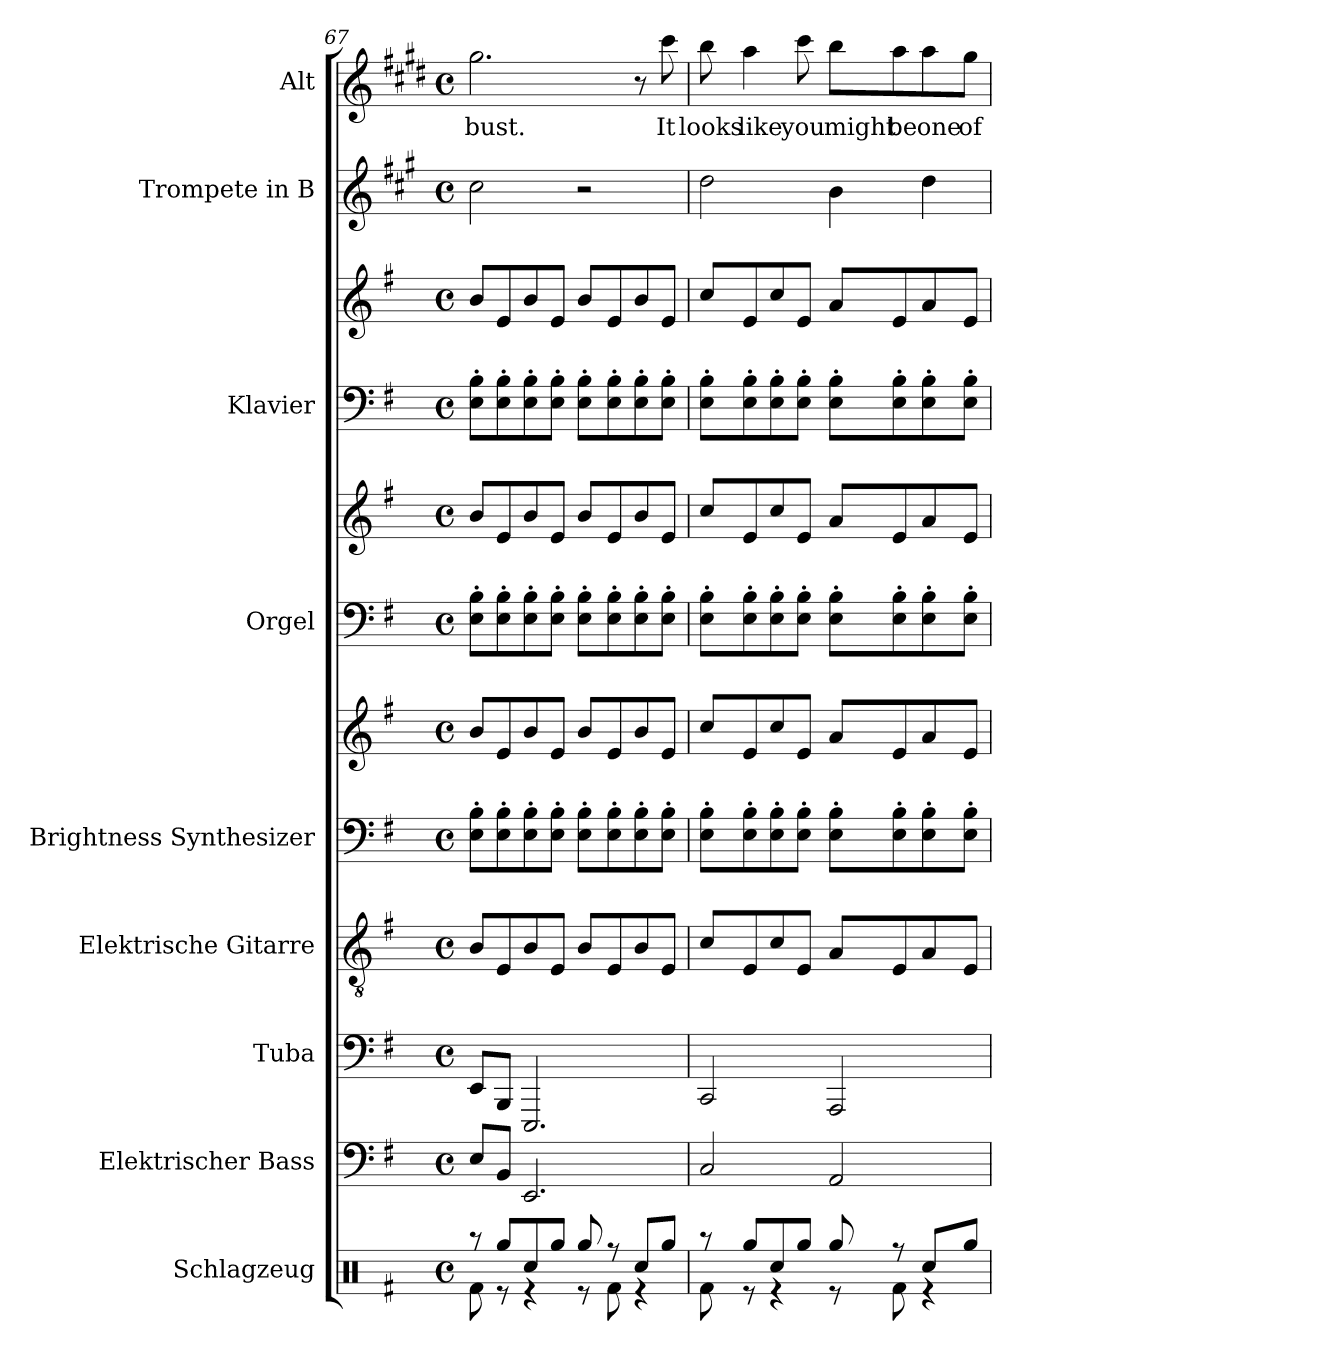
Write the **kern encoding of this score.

**kern	**kern	**kern	**kern	**kern	**kern	**kern	**kern	**kern	**kern	**kern	**kern	**text
*part9	*part8	*part7	*part6	*part5	*part5	*part4	*part4	*part3	*part3	*part2	*part1	*part1
*staff12	*staff11	*staff10	*staff9	*staff8	*staff7	*staff6	*staff5	*staff4	*staff3	*staff2	*staff1	*staff1
*I"Schlagzeug	*I"Elektrischer Bass	*I"Tuba	*I"Elektrische Gitarre	*I"Brightness Synthesizer	*	*I"Orgel	*	*I"Klavier	*	*I"Trompete in B	*I"Alt	*
*I'Schlgz.	*I'E. B.	*I'Tba.	*I'E-Git.	*I'Synth.	*	*I'Org.	*	*I'Klav.	*	*	*I'A.	*
*clefX	*clefF4	*clefF4	*clefGv2	*clefF4	*clefG2	*clefF4	*clefG2	*clefF4	*clefG2	*clefG2	*clefG2	*
*	*ITrd7c12	*	*	*	*	*	*	*	*	*ITrd1c2	*ITrd5c9	*
*k[f#]	*k[f#]	*k[f#]	*k[f#]	*k[f#]	*k[f#]	*k[f#]	*k[f#]	*k[f#]	*k[f#]	*k[f#]	*k[f#]	*
*M4/4	*M4/4	*M4/4	*M4/4	*M4/4	*M4/4	*M4/4	*M4/4	*M4/4	*M4/4	*M4/4	*M4/4	*
*met(c)	*met(c)	*met(c)	*met(c)	*met(c)	*met(c)	*met(c)	*met(c)	*met(c)	*met(c)	*met(c)	*met(c)	*
=67	=67	=67	=67	=67	=67	=67	=67	=67	=67	=67	=67	=67
*^	*	*	*	*	*	*	*	*	*	*	*	*
!	!	!	!	!	!	!	!	!	!	!	!	!	!LO:LY:b
8r	8Rf\	8EE/L	8EE/L	8B/L	8E\' 8B\'L	8b/L	8E\' 8B\'L	8b/L	8E\' 8B\'L	8b/L	2b\	2.b\	bust.
8Rgg/L	8r	8BBB/J	8BBB/J	8E/	8E\' 8B\'	8e/	8E\' 8B\'	8e/	8E\' 8B\'	8e/	.	.	.
8Rcc/	4r	2.EEE/	2.EEE/	8B/	8E\' 8B\'	8b/	8E\' 8B\'	8b/	8E\' 8B\'	8b/	.	.	.
8Rgg/J	.	.	.	8E/J	8E\' 8B\'J	8e/J	8E\' 8B\'J	8e/J	8E\' 8B\'J	8e/J	.	.	.
8Rgg/	8r	.	.	8B/L	8E\' 8B\'L	8b/L	8E\' 8B\'L	8b/L	8E\' 8B\'L	8b/L	2r	.	.
8r	8Rf\	.	.	8E/	8E\' 8B\'	8e/	8E\' 8B\'	8e/	8E\' 8B\'	8e/	.	.	.
8Rcc/L	4r	.	.	8B/	8E\' 8B\'	8b/	8E\' 8B\'	8b/	8E\' 8B\'	8b/	.	8r	.
!	!	!	!	!	!	!	!	!	!	!	!	!	!LO:LY:b
8Rgg/J	.	.	.	8E/J	8E\' 8B\'J	8e/J	8E\' 8B\'J	8e/J	8E\' 8B\'J	8e/J	.	8ee\	It
!!LO:PB:g=z
=68	=68	=68	=68	=68	=68	=68	=68	=68	=68	=68	=68	=68	=68
!	!	!	!	!	!	!	!	!	!	!	!	!	!LO:LY:b
8r	8Rf\	2CC/	2CC/	8c/L	8E\' 8B\'L	8cc/L	8E\' 8B\'L	8cc/L	8E\' 8B\'L	8cc/L	2cc\	8dd\	looks
!	!	!	!	!	!	!	!	!	!	!	!	!	!LO:LY:b
8Rgg/L	8r	.	.	8E/	8E\' 8B\'	8e/	8E\' 8B\'	8e/	8E\' 8B\'	8e/	.	4cc\	like
8Rcc/	4r	.	.	8c/	8E\' 8B\'	8cc/	8E\' 8B\'	8cc/	8E\' 8B\'	8cc/	.	.	.
!	!	!	!	!	!	!	!	!	!	!	!	!	!LO:LY:b
8Rgg/J	.	.	.	8E/J	8E\' 8B\'J	8e/J	8E\' 8B\'J	8e/J	8E\' 8B\'J	8e/J	.	8ee\	you
!	!	!	!	!	!	!	!	!	!	!	!	!	!LO:LY:b
8Rgg/	8r	2AAA/	2AAA/	8A/L	8E\' 8B\'L	8a/L	8E\' 8B\'L	8a/L	8E\' 8B\'L	8a/L	4a\	8dd\L	might
!	!	!	!	!	!	!	!	!	!	!	!	!	!LO:LY:b
8r	8Rf\	.	.	8E/	8E\' 8B\'	8e/	8E\' 8B\'	8e/	8E\' 8B\'	8e/	.	8cc\	be
!	!	!	!	!	!	!	!	!	!	!	!	!	!LO:LY:b
8Rcc/L	4r	.	.	8A/	8E\' 8B\'	8a/	8E\' 8B\'	8a/	8E\' 8B\'	8a/	4cc\	8cc\	one
!	!	!	!	!	!	!	!	!	!	!	!	!	!LO:LY:b
8Rgg/J	.	.	.	8E/J	8E\' 8B\'J	8e/J	8E\' 8B\'J	8e/J	8E\' 8B\'J	8e/J	.	8b\J	of
*v	*v	*	*	*	*	*	*	*	*	*	*	*	*
=	=	=	=	=	=	=	=	=	=	=	=	=
*-	*-	*-	*-	*-	*-	*-	*-	*-	*-	*-	*-	*-
